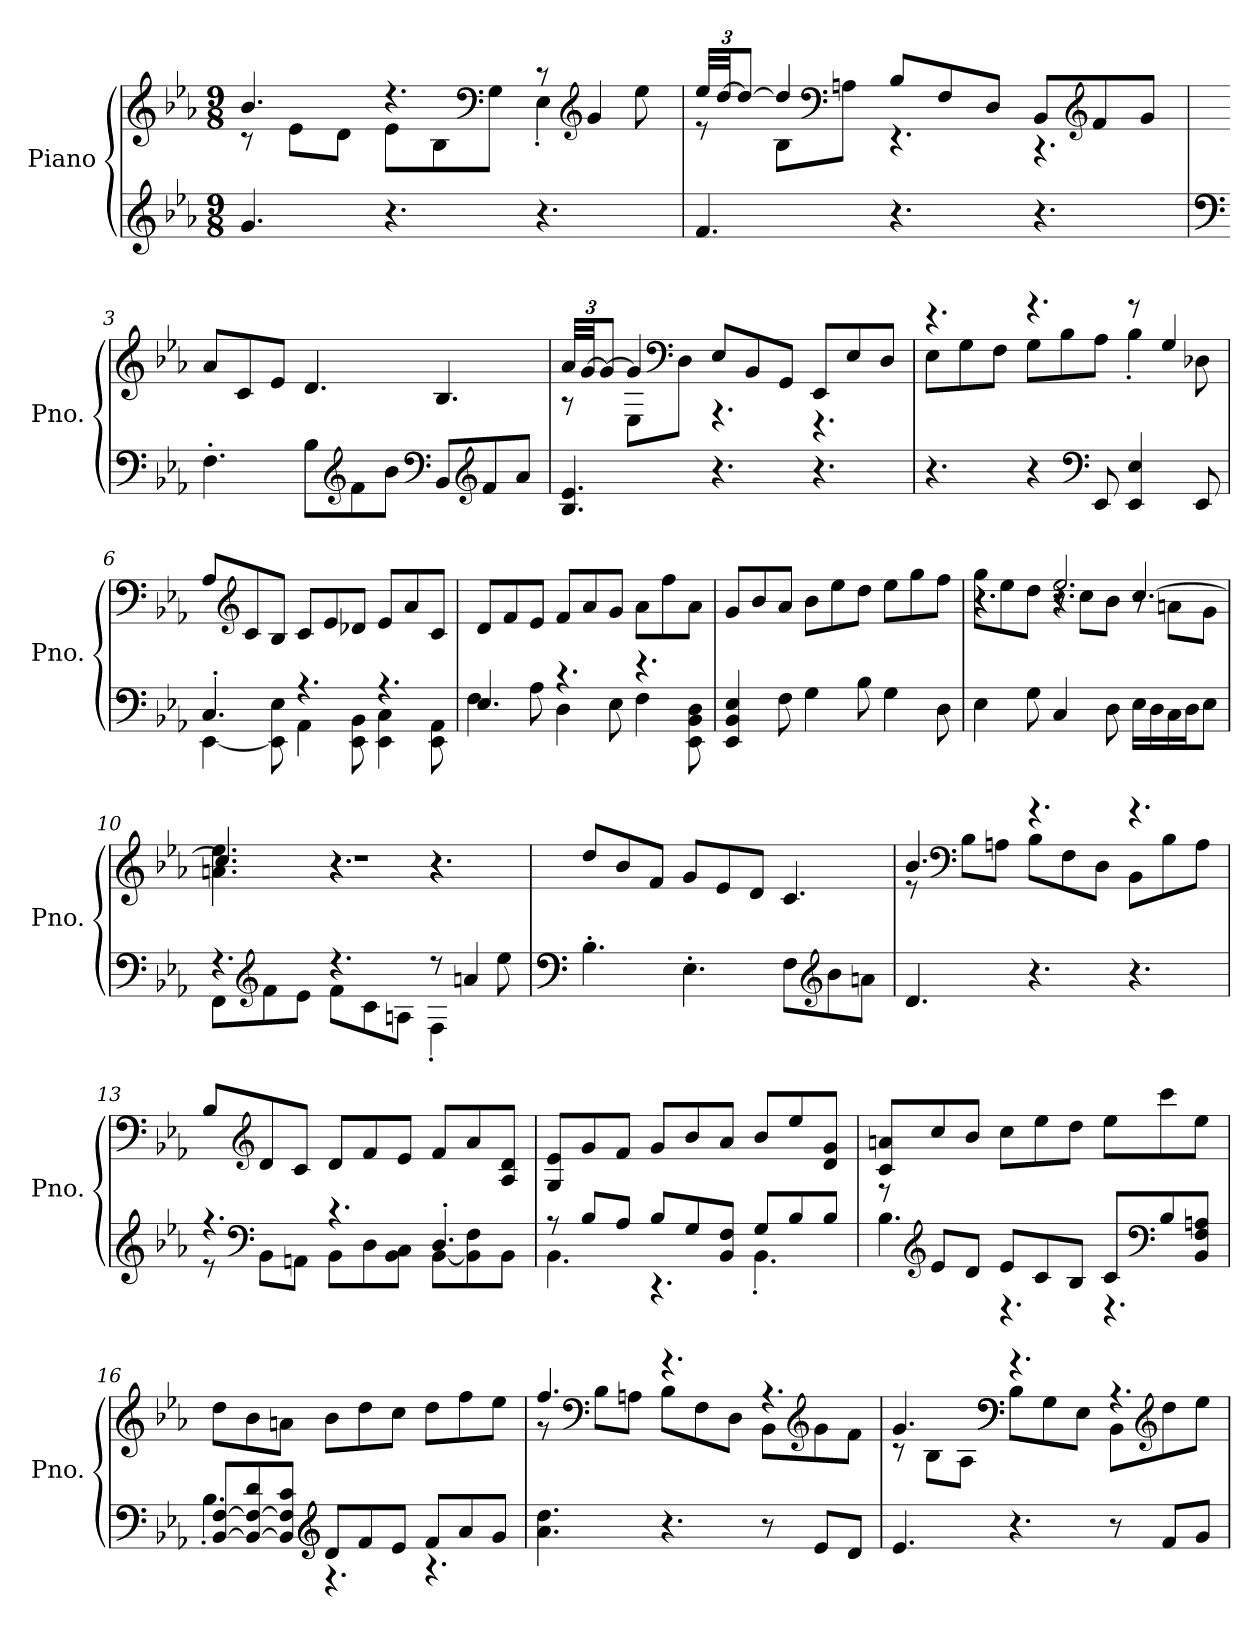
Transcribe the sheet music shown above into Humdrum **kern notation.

**kern	**kern
*part1	*part1
*staff2	*staff1
*I"Piano	*
*I'Pno.	*
*clefG2	*clefG2
*k[b-e-a-]	*k[b-e-a-]
*M9/8	*M9/8
*MM141	*MM141
=1	=1
*	*^
4.g/	4.b-/	8r
.	.	8e-\L
.	.	8d\J
4.r	4.r	8e-\L
.	.	8B-\
*	*clefF4	*
.	.	8G\J
4.r	8r	4E-'\
*	*clefG2	*
.	4g/	.
.	.	8ee-\
=2	=2	=2
*	*Xbrackettup	*
4.f/	48ee-/LLL	8r
.	[48dd/JJ	.
.	12dd/J_	.
.	4dd/]	8B-\L
*	*clefF4	*
.	.	8An\J
4.r	8B-/L	4.r
.	8F/	.
.	8D/J	.
4.r	8BB-/L	4.r
*	*clefG2	*
.	8f/	.
.	8g/J	.
*	*v	*v
!!LO:LB:g=z
=3	=3
*clefF4	*
4.F'\	8a-/L
.	8c/
.	8e-/J
8B-\L	4.d/
*clefG2	*
8f\	.
8b-\J	.
*clefF4	*
8BB-/L	4.B-/
*clefG2	*
8f/	.
8a-/J	.
=4	=4
*	*^
4.B-/ 4.e-/	48a-/LLL	8r
.	[48g/JJ	.
.	12g/J_	.
.	4g/]	8E-\L
*	*clefF4	*
.	.	8D\J
4.r	8E-/L	4.r
.	8BB-/	.
.	8GG/J	.
4.r	8EE-/L	4.r
.	8E-/	.
.	8D/J	.
=5	=5	=5
4.r	4.r	8E-\L
.	.	8G\
.	.	8F\J
4r	4.r	8G\L
.	.	8B-\
*clefF4	*	*
8EE-/	.	8A-\J
4EE-/ 4E-/	8r	4B-'\
.	4G/	.
8EE-/	.	8D-X\
*	*v	*v
!!LO:LB:g=z
=6	=6
*^	*
4.C'/	[4EE-\	8A-/L
*	*	*clefG2
.	.	8c/
.	8EE-\] 8E-\	8B-/J
4.r	4AA-\	8c/L
.	.	8e-/
.	8EE-\ 8BB-\	8d-X/J
4.r	4EE-\ 4C\	8e-/L
.	.	8a-/
.	8EE-\ 8AA-\	8c/J
=7	=7	=7
4.E-/	4F\	8d/L
.	.	8f/
.	8A-\	8e-/J
4.r	4D\	8f/L
.	.	8a-/
.	8E-\	8g/J
4.r	4F\	8a-\L
.	.	8ff\
.	8EE-\ 8BB-\ 8D\	8a-\J
*v	*v	*
=8	=8
4EE-/ 4BB-/ 4E-/	8g/L
.	8b-/
8F\	8a-/J
4G\	8b-\L
.	8ee-\
8B-\	8dd\J
4G\	8ee-\L
.	8gg\
8D\	8ff\J
=9	=9
*	*^
*	*	*^
4E-\	4.r	8gg\L	4.r
.	.	8ee-\	.
8G\	.	8dd\J	.
4C/	2.ee-/	8r	4.r
.	.	8cc\L	.
8D\	.	8b-\J	.
16E-\LL	.	8r	[4.cc/
16D\	.	.	.
16C\	.	8an\L	.
16D\J	.	.	.
8E-\J	.	8g\J	.
!!LO:LB:g=z	!!	!!
=10	=10	=10	=10
*^	*	*	*
4.r	8FF\L	8%9r	4.an\ 4.ee-\	4.cc/]
*clefG2	*	*	*	*
.	8f\	.	.	.
.	8e-\J	.	.	.
4.r	8f\L	.	4.r	4.r
.	8c\	.	.	.
.	8An\J	.	.	.
8r	4F'\	.	4.r	4.r
4an/	.	.	.	.
.	8ee-\	.	.	.
*v	*v	*	*	*
*	*v	*v	*v
=11	=11
*clefF4	*
4.B-'\	8dd/L
.	8b-/
.	8f/J
4.E-'\	8g/L
.	8e-/
.	8d/J
8F\L	4.c/
*clefG2	*
8b-\	.
8an\J	.
=12	=12
*	*^
4.d/	4.b-/	8r
*	*clefF4	*
.	.	8B-\L
.	.	8An\J
4.r	4.r	8B-\L
.	.	8F\
.	.	8D\J
4.r	4.r	8BB-\L
.	.	8B-\
.	.	8A\J
*	*v	*v
!!LO:LB:g=z
=13	=13
*^	*
4.r	8r	8B-/L
*clefF4	*	*clefG2
.	8BB-\L	8d/
.	8AAn\J	8c/J
4.r	8BB-\L	8d/L
.	8D\	8f/
.	8BB-\ 8C\J	8e-/J
4.D'/	[8BB-\L	8f/L
.	8BB-\] 8F\	8a-/
.	8BB-\J	8A-/ 8d/J
=14	=14	=14
8r	4.BB-\	8G/ 8e-/L
8B-/L	.	8g/
8A-/J	.	8f/J
8B-/L	4.r	8g/L
8G/	.	8b-/
8BB-/ 8F/J	.	8a-/J
8G/L	4.BB-'\	8b-/L
8B-/	.	8ee-/
8B-/J	.	8d/ 8g/J
=15	=15	=15
8r	4.B-\	8c/ 8an/L
*clefG2	*	*
8e-/L	.	8cc/
8d/J	.	8b-/J
8e-/L	4.r	8cc\L
8c/	.	8ee-\
8B-/J	.	8dd\J
8c/L	4.r	8ee-\L
*clefF4	*	*
8B-/	.	8ccc\
8BB-/ 8F/ 8An/J	.	8ee-\J
!!LO:LB:g=z
=16	=16	=16
[8BB-/ [8F/L	4.B-'\	8dd\L
8BB-/_ 8F/_ 8d/	.	8b-\
8BB-/] 8F/] 8c/J	.	8an\J
*clefG2	*	*
8d/L	4.r	8b-\L
8f/	.	8dd\
8e-/J	.	8cc\J
8f/L	4.r	8dd\L
8a-/	.	8ff\
8g/J	.	8ee-\J
*v	*v	*
=17	=17
*	*^
4.a-\ 4.dd\	4.ff/	8r
*	*clefF4	*
.	.	8B-\L
.	.	8An\J
4.r	4.r	8B-\L
.	.	8F\
.	.	8D\J
8r	4.r	8BB-\L
*	*clefG2	*
8e-/L	.	8g\
8d/J	.	8f\J
=18	=18	=18
4.e-/	4.g/	8r
.	.	8B-\L
.	.	8A-\J
*	*clefF4	*
4.r	4.r	8B-\L
.	.	8G\
.	.	8E-\J
8r	4.r	8BB-\L
*	*clefG2	*
8f/L	.	8dd\
8g/J	.	8ee-\J
*	*v	*v
=	=
*-	*-
